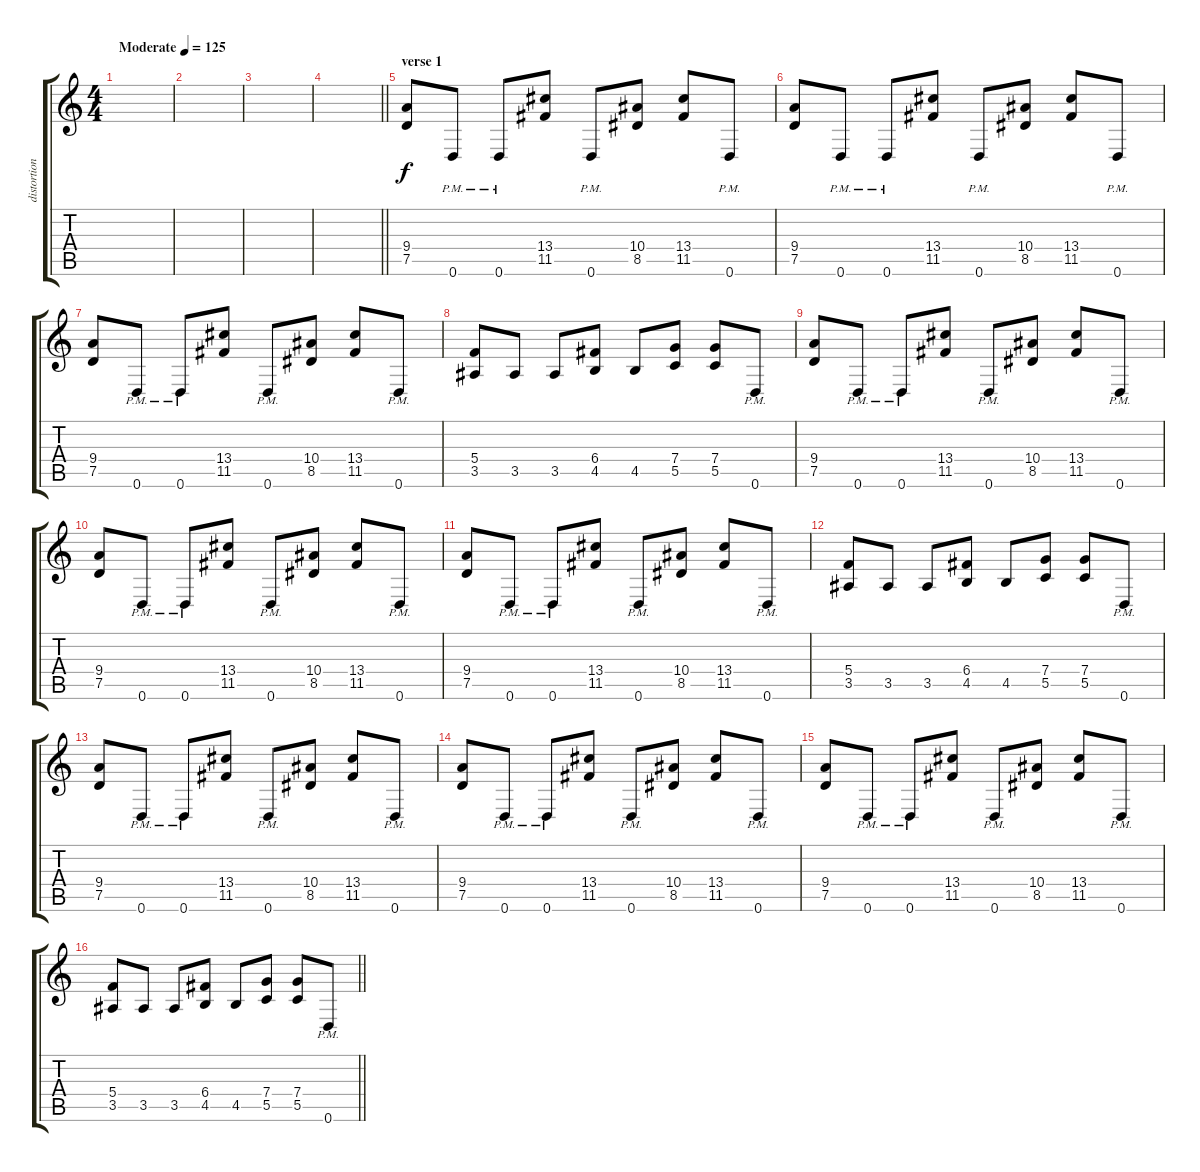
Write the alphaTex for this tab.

\track ("distortion 2" "distortion") {instrument distortionguitar}
\staff {score tabs}
\tuning (D4 A3 F3 C3 G2 D2) {hide}
\ts (4 4)
\tempo (125 "Moderate")
\clef g2
\ks c
|
|
|
\barLineRight lightlight
|
\section ("" "verse 1")
(9.4 7.5).8 0.6{pm}.8 0.6{pm}.8 (13.4 11.5).8 0.6{pm}.8 (10.4 8.5).8 (13.4 11.5).8 0.6{pm}.8 |
(9.4 7.5).8 0.6{pm}.8 0.6{pm}.8 (13.4 11.5).8 0.6{pm}.8 (10.4 8.5).8 (13.4 11.5).8 0.6{pm}.8 |
(9.4 7.5).8 0.6{pm}.8 0.6{pm}.8 (13.4 11.5).8 0.6{pm}.8 (10.4 8.5).8 (13.4 11.5).8 0.6{pm}.8 |
(5.4 3.5).8 3.5.8 3.5.8 (6.4 4.5).8 4.5.8 (7.4 5.5).8 (7.4 5.5).8 0.6{pm}.8 |
(9.4 7.5).8 0.6{pm}.8 0.6{pm}.8 (13.4 11.5).8 0.6{pm}.8 (10.4 8.5).8 (13.4 11.5).8 0.6{pm}.8 |
(9.4 7.5).8 0.6{pm}.8 0.6{pm}.8 (13.4 11.5).8 0.6{pm}.8 (10.4 8.5).8 (13.4 11.5).8 0.6{pm}.8 |
(9.4 7.5).8 0.6{pm}.8 0.6{pm}.8 (13.4 11.5).8 0.6{pm}.8 (10.4 8.5).8 (13.4 11.5).8 0.6{pm}.8 |
(5.4 3.5).8 3.5.8 3.5.8 (6.4 4.5).8 4.5.8 (7.4 5.5).8 (7.4 5.5).8 0.6{pm}.8 |
(9.4 7.5).8 0.6{pm}.8 0.6{pm}.8 (13.4 11.5).8 0.6{pm}.8 (10.4 8.5).8 (13.4 11.5).8 0.6{pm}.8 |
(9.4 7.5).8 0.6{pm}.8 0.6{pm}.8 (13.4 11.5).8 0.6{pm}.8 (10.4 8.5).8 (13.4 11.5).8 0.6{pm}.8 |
(9.4 7.5).8 0.6{pm}.8 0.6{pm}.8 (13.4 11.5).8 0.6{pm}.8 (10.4 8.5).8 (13.4 11.5).8 0.6{pm}.8 |
\barLineRight lightlight
(5.4 3.5).8 3.5.8 3.5.8 (6.4 4.5).8 4.5.8 (7.4 5.5).8 (7.4 5.5).8 0.6{pm}.8
